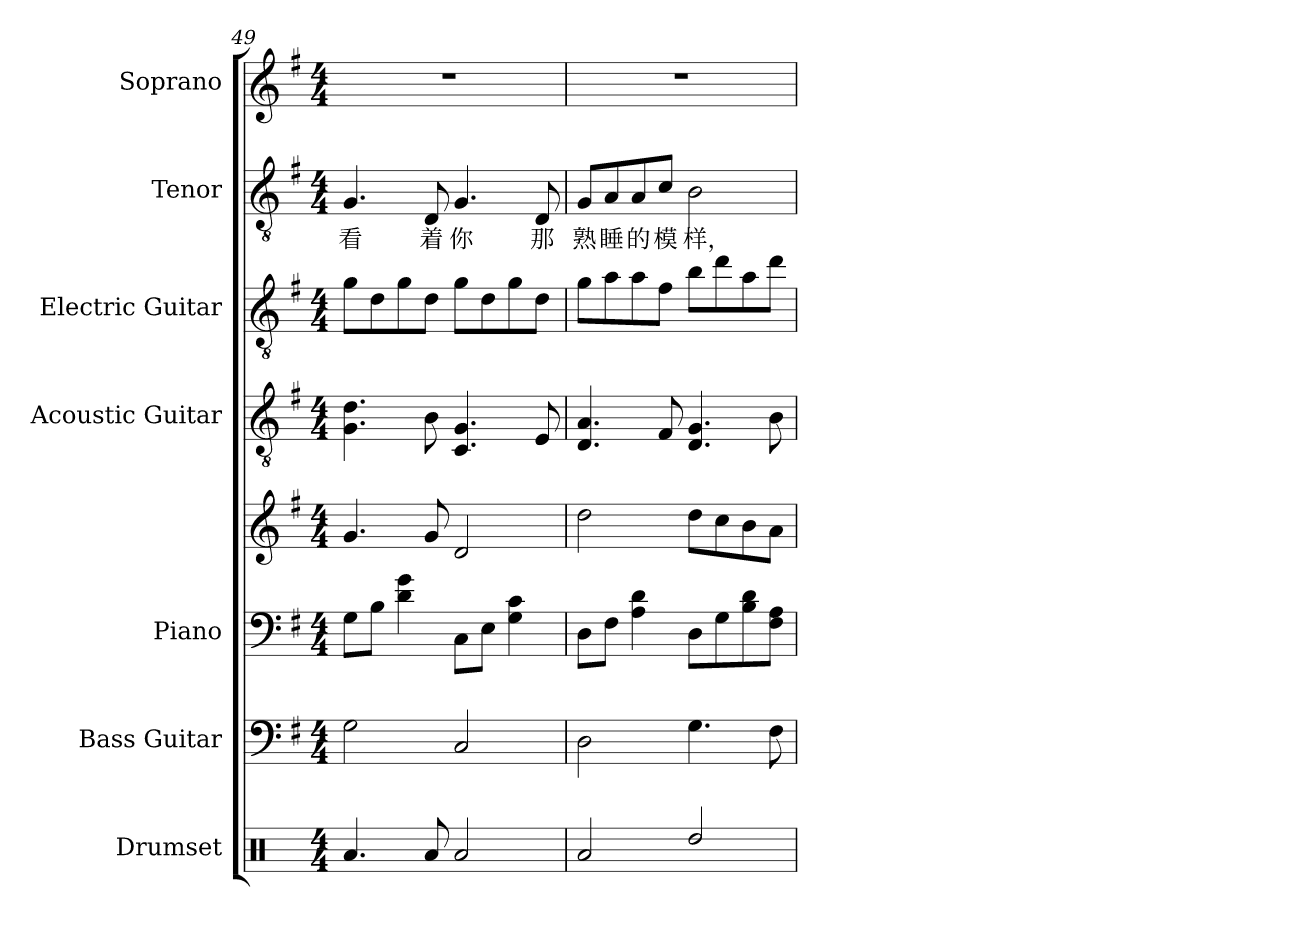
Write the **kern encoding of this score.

**kern	**kern	**kern	**kern	**kern	**kern	**kern	**text	**kern
*part7	*part6	*part5	*part5	*part4	*part3	*part2	*part2	*part1
*staff8	*staff7	*staff6	*staff5	*staff4	*staff3	*staff2	*staff2	*staff1
*I"Drumset	*I"Bass Guitar	*I"Piano	*	*I"Acoustic Guitar	*I"Electric Guitar	*I"Tenor	*	*I"Soprano
*I'Drs.	*I'B. Guit.	*I'Pno.	*	*I'Guit.	*I'El. Guit.	*I'T.	*	*I'S.
!!LO:PB:g=z
*clefX	*clefF4	*clefF4	*clefG2	*clefGv2	*clefGv2	*clefGv2	*	*clefG2
*	*ITrd7c12	*	*	*	*	*	*	*
*k[]	*k[f#]	*k[f#]	*k[f#]	*k[f#]	*k[f#]	*k[f#]	*	*k[f#]
*M4/4	*M4/4	*M4/4	*M4/4	*M4/4	*M4/4	*M4/4	*	*M4/4
=49	=49	=49	=49	=49	=49	=49	=49	=49
!	!	!	!	!	!	!	!LO:LY:b	!
4.Ra/	2GG\	8G\L	4.g/	4.G\ 4.d\	8g\L	4.G/	看	1r
.	.	8B\J	.	.	8d\	.	.	.
.	.	4d\ 4g\	.	.	8g\	.	.	.
!	!	!	!	!	!	!	!LO:LY:b	!
8Ra/	.	.	8g/	8B\	8d\J	8D/	着	.
!	!	!	!	!	!	!	!LO:LY:b	!
2Ra/	2CC/	8C\L	2d/	4.C/ 4.G/	8g\L	4.G/	你	.
.	.	8E\J	.	.	8d\	.	.	.
.	.	4G\ 4c\	.	.	8g\	.	.	.
!	!	!	!	!	!	!	!LO:LY:b	!
.	.	.	.	8E/	8d\J	8D/	那	.
=50	=50	=50	=50	=50	=50	=50	=50	=50
!	!	!	!	!	!	!	!LO:LY:b	!
2Ra/	2DD\	8D\L	2dd\	4.D/ 4.A/	8g\L	8G/L	熟	1r
!	!	!	!	!	!	!	!LO:LY:b	!
.	.	8F#\J	.	.	8a\	8A/	睡	.
!	!	!	!	!	!	!	!LO:LY:b	!
.	.	4A\ 4d\	.	.	8a\	8A/	的	.
!	!	!	!	!	!	!	!LO:LY:b	!
.	.	.	.	8F#/	8f#\J	8c/J	模	.
!	!	!	!	!	!	!	!LO:LY:b	!
2Rdd/	4.GG\	8D\L	8dd\L	4.D/ 4.G/	8b\L	2B\	样，	.
.	.	8G\	8cc\	.	8dd\	.	.	.
.	.	8B\ 8d\	8b\	.	8a\	.	.	.
.	8FF#\	8F#\ 8A\J	8a\J	8B\	8dd\J	.	.	.
=	=	=	=	=	=	=	=	=
*-	*-	*-	*-	*-	*-	*-	*-	*-
